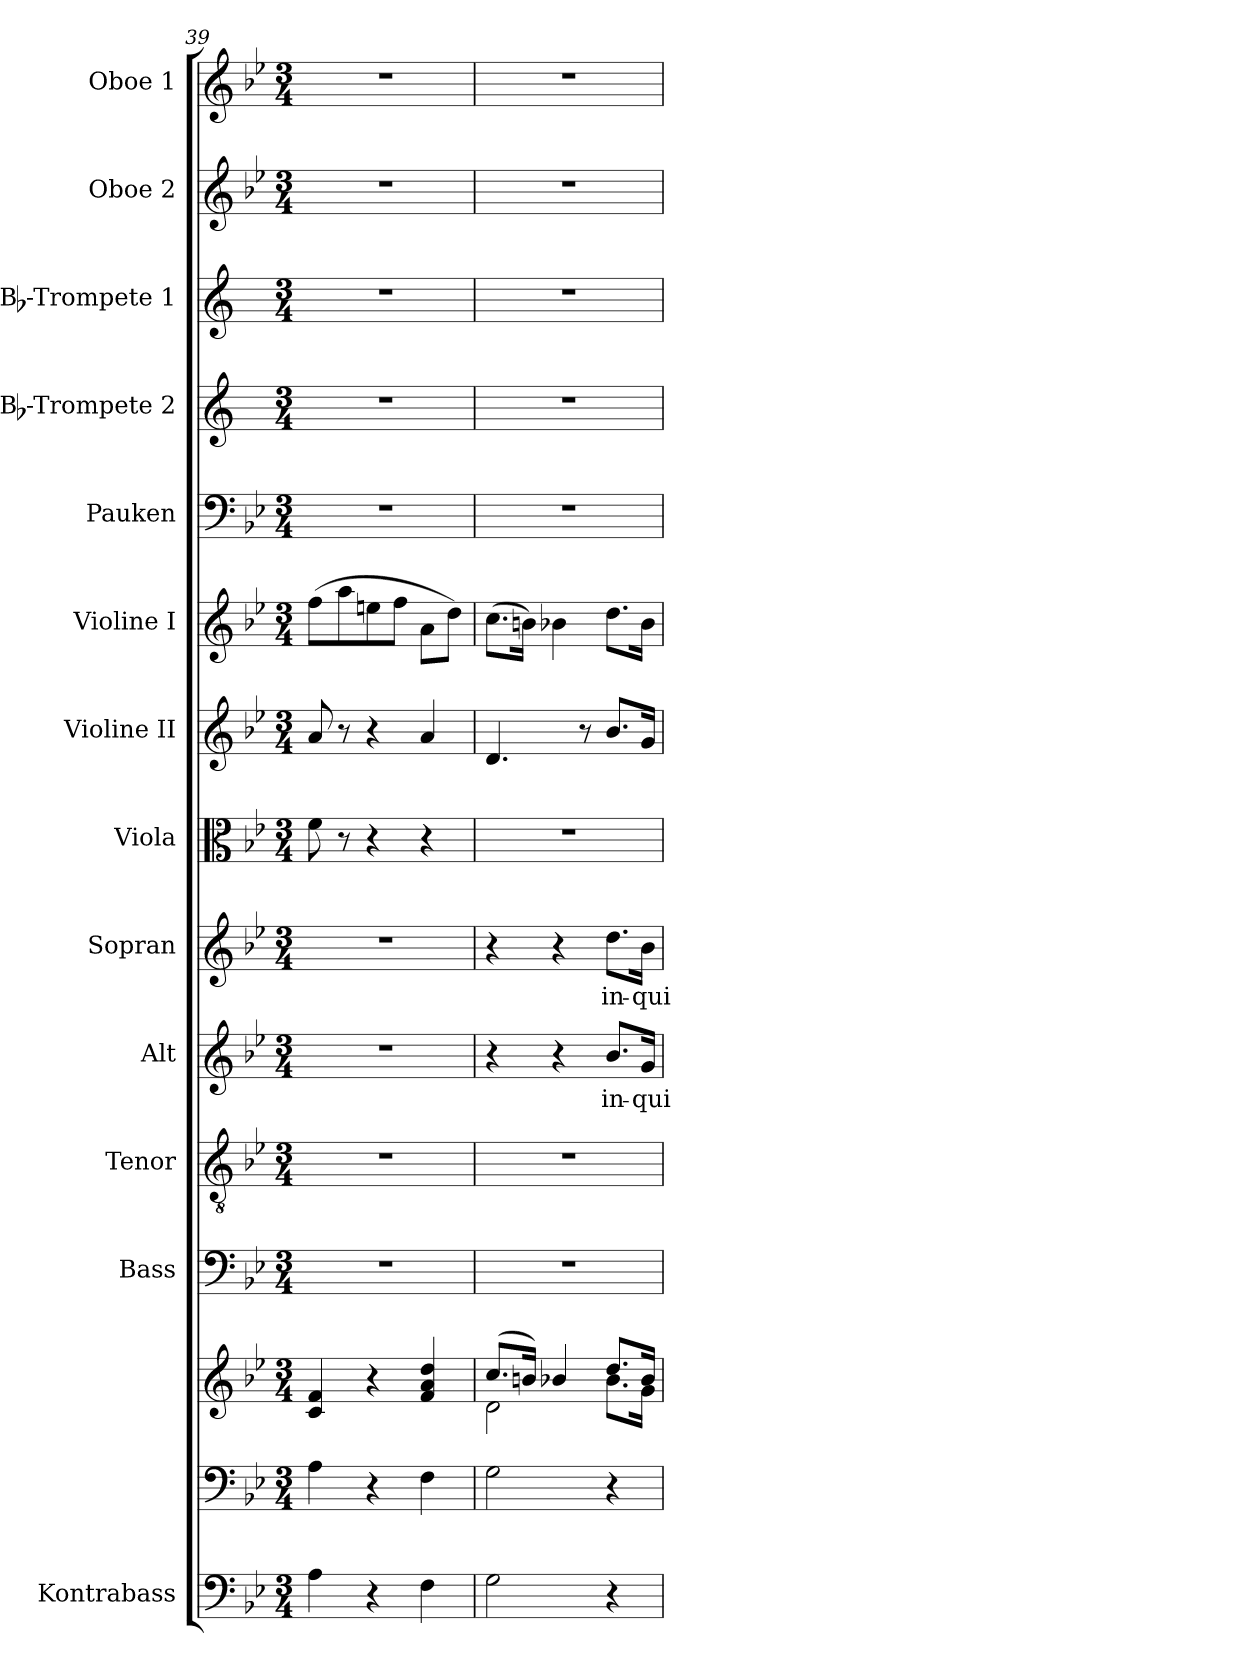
**kern	**kern	**kern	**kern	**kern	**kern	**text	**kern	**text	**kern	**kern	**kern	**kern	**kern	**kern	**kern	**kern
*part14	*part13	*part13	*part12	*part11	*part10	*part10	*part9	*part9	*part8	*part7	*part6	*part5	*part4	*part3	*part2	*part1
*staff15	*staff14	*staff13	*staff12	*staff11	*staff10	*staff10	*staff9	*staff9	*staff8	*staff7	*staff6	*staff5	*staff4	*staff3	*staff2	*staff1
*I"Kontrabass	*	*	*I"Bass	*I"Tenor	*I"Alt	*	*I"Sopran	*	*I"Viola	*I"Violine II	*I"Violine I	*I"Pauken	*I"Bb-Trompete 2	*I"Bb-Trompete 1	*I"Oboe 2	*I"Oboe 1
*I'Kb.	*	*	*I'B.	*I'T.	*I'A.	*	*I'S.	*	*I'Vla.	*I'Vl. II	*I'Vl. I	*I'Pk.	*I'Bb Trp. 2	*I'Bb Trp. 1	*I'Ob. 2	*I'Ob. 1
*clefF4	*clefF4	*clefG2	*clefF4	*clefGv2	*clefG2	*	*clefG2	*	*clefC3	*clefG2	*clefG2	*clefF4	*clefG2	*clefG2	*clefG2	*clefG2
*ITrd7c12	*	*	*	*	*	*	*	*	*	*	*	*	*ITrd1c2	*ITrd1c2	*	*
*k[b-e-]	*k[b-e-]	*k[b-e-]	*k[b-e-]	*k[b-e-]	*k[b-e-]	*	*k[b-e-]	*	*k[b-e-]	*k[b-e-]	*k[b-e-]	*k[b-e-]	*k[b-e-]	*k[b-e-]	*k[b-e-]	*k[b-e-]
*B-:	*B-:	*B-:	*B-:	*B-:	*B-:	*	*B-:	*	*B-:	*B-:	*B-:	*B-:	*B-:	*B-:	*B-:	*B-:
*M3/4	*M3/4	*M3/4	*M3/4	*M3/4	*M3/4	*	*M3/4	*	*M3/4	*M3/4	*M3/4	*M3/4	*M3/4	*M3/4	*M3/4	*M3/4
=39	=39	=39	=39	=39	=39	=39	=39	=39	=39	=39	=39	=39	=39	=39	=39	=39
4AA\	4A\	4c/ 4f/	2.r	2.r	2.r	.	2.r	.	8f\	8a/	(>8ff\L	2.r	2.r	2.r	2.r	2.r
.	.	.	.	.	.	.	.	.	8r	8r	8aa\	.	.	.	.	.
4r	4r	4r	.	.	.	.	.	.	4r	4r	8een\	.	.	.	.	.
.	.	.	.	.	.	.	.	.	.	.	8ff\J	.	.	.	.	.
4FF\	4F\	4f/ 4a/ 4dd/	.	.	.	.	.	.	4r	4a/	8a\L	.	.	.	.	.
.	.	.	.	.	.	.	.	.	.	.	8dd\J)	.	.	.	.	.
=40	=40	=40	=40	=40	=40	=40	=40	=40	=40	=40	=40	=40	=40	=40	=40	=40
*	*	*^	*	*	*	*	*	*	*	*	*	*	*	*	*	*
2GG\	2G\	(<8.cc/L	2d\	2.r	2.r	4r	.	4r	.	2.r	4.d/	(>8.cc\L	2.r	2.r	2.r	2.r	2.r
.	.	16bn/Jk)	.	.	.	.	.	.	.	.	.	16bn\Jk)	.	.	.	.	.
.	.	4b-X/	.	.	.	4r	.	4r	.	.	.	4b-X\	.	.	.	.	.
.	.	.	.	.	.	.	.	.	.	.	8r	.	.	.	.	.	.
!	!	!	!	!	!	!	!LO:LY:b	!	!LO:LY:b	!	!	!	!	!	!	!	!
4r	4r	8.dd/L	8.b-\L	.	.	8.b-/L	in-	8.dd\L	in-	.	8.b-/L	8.dd\L	.	.	.	.	.
!	!	!	!	!	!	!	!LO:LY:b	!	!LO:LY:b	!	!	!	!	!	!	!	!
.	.	16b-/Jk	16g\Jk	.	.	16g/Jk	-qui-	16b-\Jk	-qui-	.	16g/Jk	16b-\Jk	.	.	.	.	.
*	*	*v	*v	*	*	*	*	*	*	*	*	*	*	*	*	*	*
=	=	=	=	=	=	=	=	=	=	=	=	=	=	=	=	=
*-	*-	*-	*-	*-	*-	*-	*-	*-	*-	*-	*-	*-	*-	*-	*-	*-
